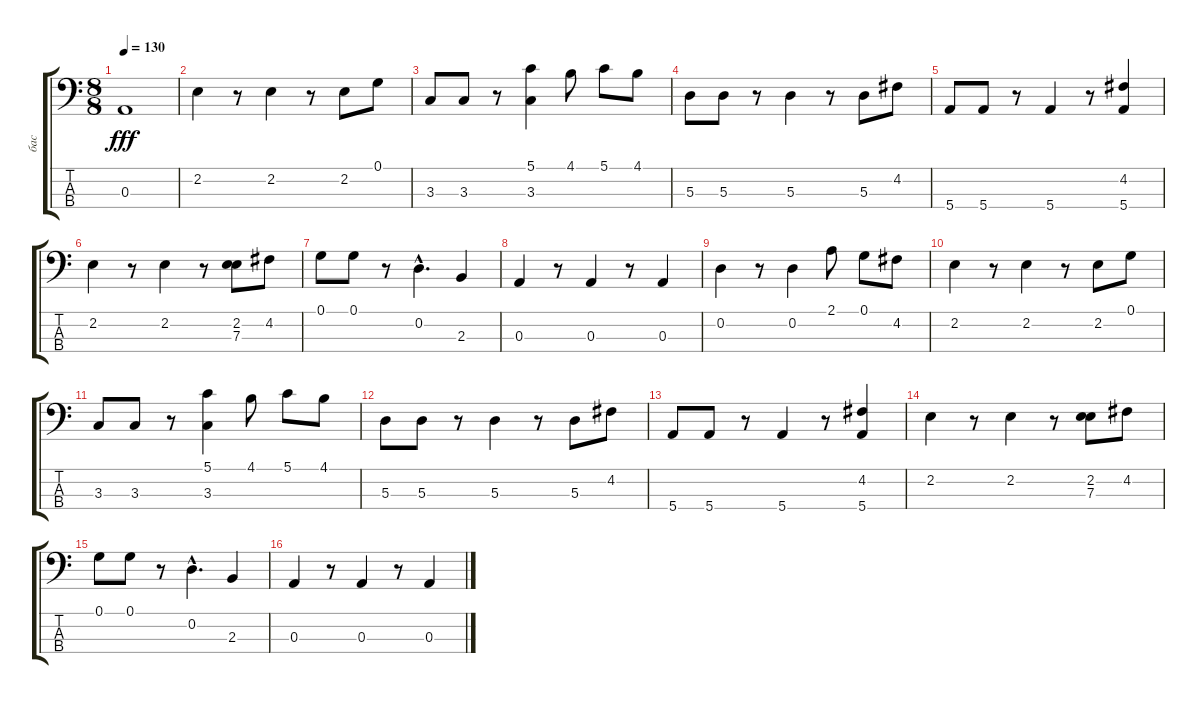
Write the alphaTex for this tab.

\track ("бас" "бас") {instrument fretlessbass}
\staff {score tabs}
\tuning (G2 D2 A1 E1) {hide}
\ts (8 8)
\tempo 130
\clef f4
\ks c
0.3.1{dy fff} |
2.2.4 r.8 2.2.4 r.8 2.2.8 0.1.8 |
3.3.8 3.3.8 r.8 (5.1 3.3).4 4.1.8 5.1.8 4.1.8 |
5.3.8 5.3.8 r.8 5.3.4 r.8 5.3.8 4.2.8 |
5.4.8 5.4.8 r.8 5.4.4 r.8 (4.2 5.4).4 |
2.2.4 r.8 2.2.4 r.8 (2.2 7.3).8 4.2.8 |
0.1.8 0.1.8 r.8 0.2{hac}.4{d} 2.3.4 |
0.3.4 r.8 0.3.4 r.8 0.3.4 |
0.2.4 r.8 0.2.4 2.1.8 0.1.8 4.2.8 |
2.2.4 r.8 2.2.4 r.8 2.2.8 0.1.8 |
3.3.8 3.3.8 r.8 (5.1 3.3).4 4.1.8 5.1.8 4.1.8 |
5.3.8 5.3.8 r.8 5.3.4 r.8 5.3.8 4.2.8 |
5.4.8 5.4.8 r.8 5.4.4 r.8 (4.2 5.4).4 |
2.2.4 r.8 2.2.4 r.8 (2.2 7.3).8 4.2.8 |
0.1.8 0.1.8 r.8 0.2{hac}.4{d} 2.3.4 |
0.3.4 r.8 0.3.4 r.8 0.3.4
